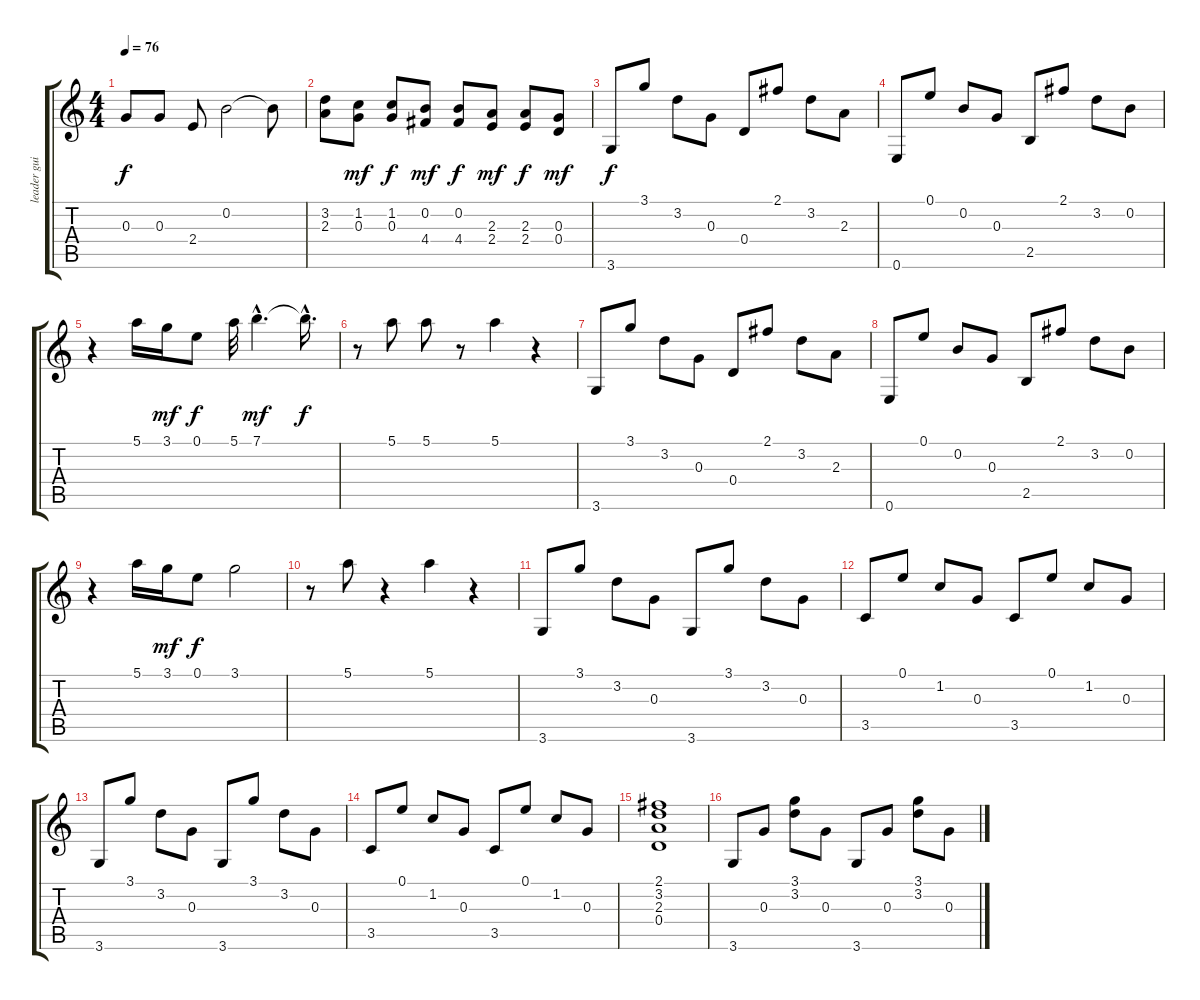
\track ("leader guitar " "leader gui") {instrument acousticguitarsteel}
\staff {score tabs}
\tuning (E4 B3 G3 D3 A2 E2) {hide}
\ts (4 4)
\tempo 76
\clef g2
\ks c
0.3.8{dy f} 0.3.8 2.4.8 0.2.2 0.2{t}.8 |
(3.2 2.3).8 (1.2 0.3).8{dy mf} (1.2 0.3).8{dy f} (0.2 4.4).8{dy mf} (0.2 4.4).8{dy f} (2.3 2.4).8{dy mf} (2.3 2.4).8{dy f} (0.3 0.4).8{dy mf} |
3.6.8{dy f} 3.1.8 3.2.8 0.3.8 0.4.8 2.1.8 3.2.8 2.3.8 |
0.6.8 0.1.8 0.2.8 0.3.8 2.5.8 2.1.8 3.2.8 0.2.8 |
r.4 5.1.16 3.1.16{dy mf} 0.1.8{dy f} 5.1.32 7.1{hac}.4{d dy mf} 7.1{hac t}.16{d dy f} |
r.8 5.1.8 5.1.8 r.8 5.1.4 r.4 |
3.6.8 3.1.8 3.2.8 0.3.8 0.4.8 2.1.8 3.2.8 2.3.8 |
0.6.8 0.1.8 0.2.8 0.3.8 2.5.8 2.1.8 3.2.8 0.2.8 |
r.4 5.1.16 3.1.16{dy mf} 0.1.8{dy f} 3.1.2 |
r.8 5.1.8 r.4 5.1.4 r.4 |
3.6.8 3.1.8 3.2.8 0.3.8 3.6.8 3.1.8 3.2.8 0.3.8 |
3.5.8 0.1.8 1.2.8 0.3.8 3.5.8 0.1.8 1.2.8 0.3.8 |
3.6.8 3.1.8 3.2.8 0.3.8 3.6.8 3.1.8 3.2.8 0.3.8 |
3.5.8 0.1.8 1.2.8 0.3.8 3.5.8 0.1.8 1.2.8 0.3.8 |
(2.1 3.2 2.3 0.4).1 |
3.6.8 0.3.8 (3.1 3.2).8 0.3.8 3.6.8 0.3.8 (3.1 3.2).8 0.3.8
